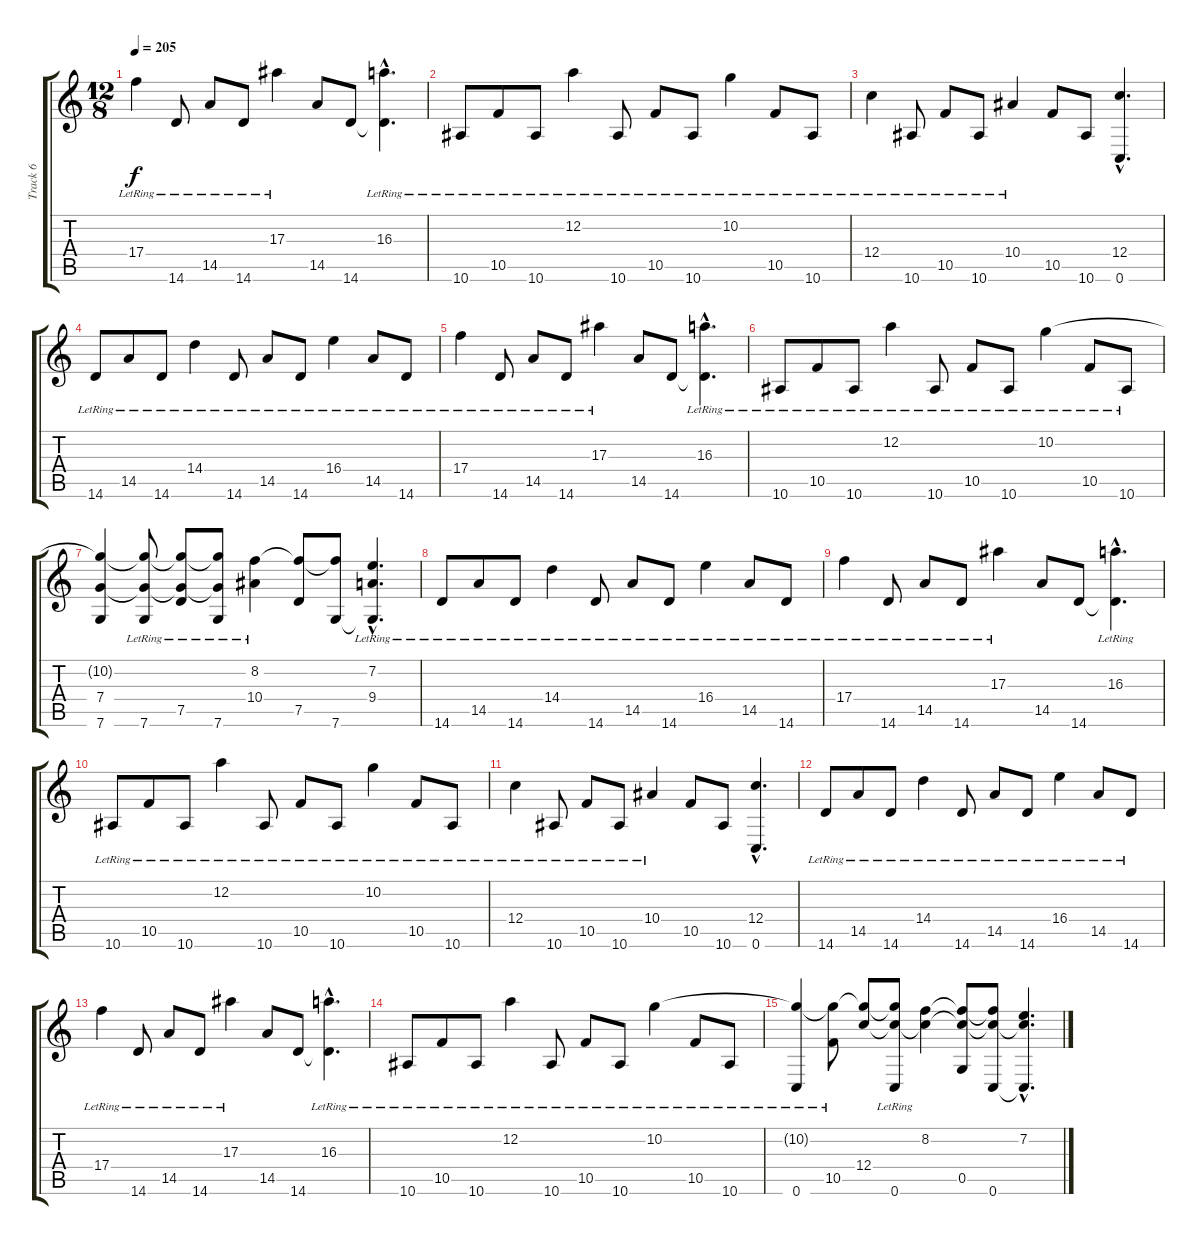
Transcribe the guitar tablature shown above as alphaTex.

\track ("Track 6" "Track 6") {instrument distortionguitar}
\staff {score tabs}
\tuning (D4 A3 F3 C3 G2 C2) {hide}
\ts (12 8)
\tempo 205
\clef g2
\ks c
17.4{lr}.4{dy f} 14.6{lr}.8 14.5{lr}.8 14.6{lr}.8 17.3{lr}.4 14.5.8 14.6.8 (16.3{hac lr} 14.6{hac t}).4{d} |
10.6{lr}.8 10.5{lr}.8 10.6{lr}.8 12.2{lr}.4 10.6{lr}.8 10.5{lr}.8 10.6{lr}.8 10.2{lr}.4 10.5{lr}.8 10.6{lr}.8 |
12.4{lr}.4 10.6{lr}.8 10.5{lr}.8 10.6{lr}.8 10.4{lr}.4 10.5.8 10.6.8 (12.4{hac} 0.6{hac}).4{d} |
14.6{lr}.8 14.5{lr}.8 14.6{lr}.8 14.4{lr}.4 14.6{lr}.8 14.5{lr}.8 14.6{lr}.8 16.4{lr}.4 14.5{lr}.8 14.6{lr}.8 |
17.4{lr}.4 14.6{lr}.8 14.5{lr}.8 14.6{lr}.8 17.3{lr}.4 14.5.8 14.6.8 (16.3{hac lr} 14.6{hac t}).4{d} |
10.6{lr}.8 10.5{lr}.8 10.6{lr}.8 12.2{lr}.4 10.6{lr}.8 10.5{lr}.8 10.6{lr}.8 10.2{lr}.4 10.5{lr}.8 10.6{lr}.8 |
(10.2{t} 7.4 7.6).4 (10.2{t} 7.4{t} 7.6{lr}).8 (10.2{t} 7.4{t} 7.5{lr}).8 (10.2{t} 7.4{t} 7.6{lr}).8 (8.2 10.4{lr}).4 (8.2{t} 7.5).8 (8.2{t} 7.6).8 (7.2{hac} 9.4{hac lr} 7.6{hac t}).4{d} |
14.6{lr}.8 14.5{lr}.8 14.6{lr}.8 14.4{lr}.4 14.6{lr}.8 14.5{lr}.8 14.6{lr}.8 16.4{lr}.4 14.5{lr}.8 14.6{lr}.8 |
17.4{lr}.4 14.6{lr}.8 14.5{lr}.8 14.6{lr}.8 17.3{lr}.4 14.5.8 14.6.8 (16.3{hac lr} 14.6{hac t}).4{d} |
10.6{lr}.8 10.5{lr}.8 10.6{lr}.8 12.2{lr}.4 10.6{lr}.8 10.5{lr}.8 10.6{lr}.8 10.2{lr}.4 10.5{lr}.8 10.6{lr}.8 |
12.4{lr}.4 10.6{lr}.8 10.5{lr}.8 10.6{lr}.8 10.4{lr}.4 10.5.8 10.6.8 (12.4{hac} 0.6{hac}).4{d} |
14.6{lr}.8 14.5{lr}.8 14.6{lr}.8 14.4{lr}.4 14.6{lr}.8 14.5{lr}.8 14.6{lr}.8 16.4{lr}.4 14.5{lr}.8 14.6{lr}.8 |
17.4{lr}.4 14.6{lr}.8 14.5{lr}.8 14.6{lr}.8 17.3{lr}.4 14.5.8 14.6.8 (16.3{hac lr} 14.6{hac t}).4{d} |
10.6{lr}.8 10.5{lr}.8 10.6{lr}.8 12.2{lr}.4 10.6{lr}.8 10.5{lr}.8 10.6{lr}.8 10.2{lr}.4 10.5{lr}.8 10.6{lr}.8 |
(10.2{t} 0.6{lr}).4 (10.2{t} 10.5{lr}).8 (10.2{t} 12.4).8 (10.2{t} 12.4{t} 0.6{lr}).8 (8.2 12.4{t}).4 (8.2{t} 12.4{t} 0.5).8 (8.2{t} 12.4{t} 0.6).8 (7.2{hac} 12.4{hac t} 0.6{hac t}).4{d}
